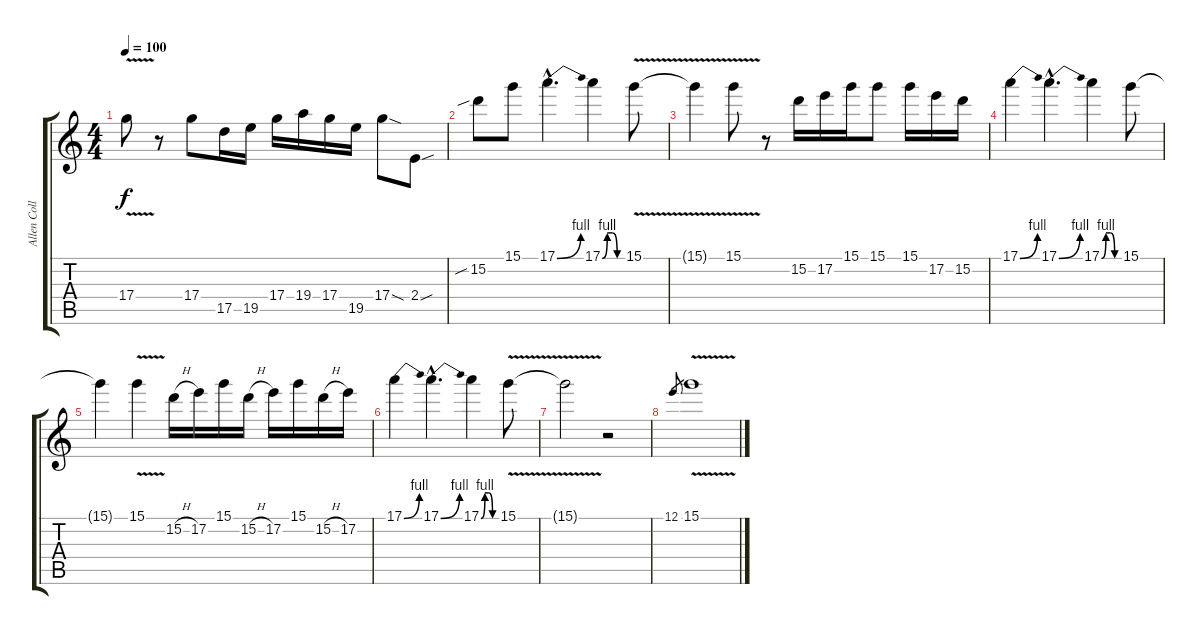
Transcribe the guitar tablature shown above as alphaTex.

\track ("Allen Collins - Solo" "Allen Coll") {instrument distortionguitar}
\staff {score tabs}
\tuning (E4 B3 G3 D3 A2 E2) {hide}
\ts (4 4)
\tempo 100
\clef g2
\ks c
17.4{v}.8{dy f} r.8 17.4.8 17.5.16 19.5.16 17.4.16 19.4.16 17.4.16 19.5.16 17.4{sod}.8 2.4{sou}.8 |
15.2{sib}.8 15.1.8 17.1{be (bend 0 0 60 4) hac}.4{d} 17.1{be (custom 0 0 15 4 30 4 45 0 60 0)}.4 15.1{v}.8 |
15.1{t}.4 15.1{v}.8 r.8 15.2.16 17.2.16 15.1.16 15.1.8 15.1.16 17.2.16 15.2.16 |
17.1{be (bend 0 0 60 4)}.4 17.1{be (bend 0 0 60 4) hac}.4{d} 17.1{be (custom 0 0 15 4 30 4 45 0 60 0)}.4 15.1.8 |
15.1{t}.4 15.1{v}.4 15.2{h}.16 17.2.16 15.1.16 15.2{h}.16 17.2.16 15.1.16 15.2{h}.16 17.2.16 |
17.1{be (bend 0 0 60 4)}.4 17.1{be (bend 0 0 60 4) hac}.4{d} 17.1{be (custom 0 0 15 4 30 4 45 0 60 0)}.4 15.1{v}.8 |
15.1{t}.2 r.2 |
12.1.8{gr} 15.1{v}.1
